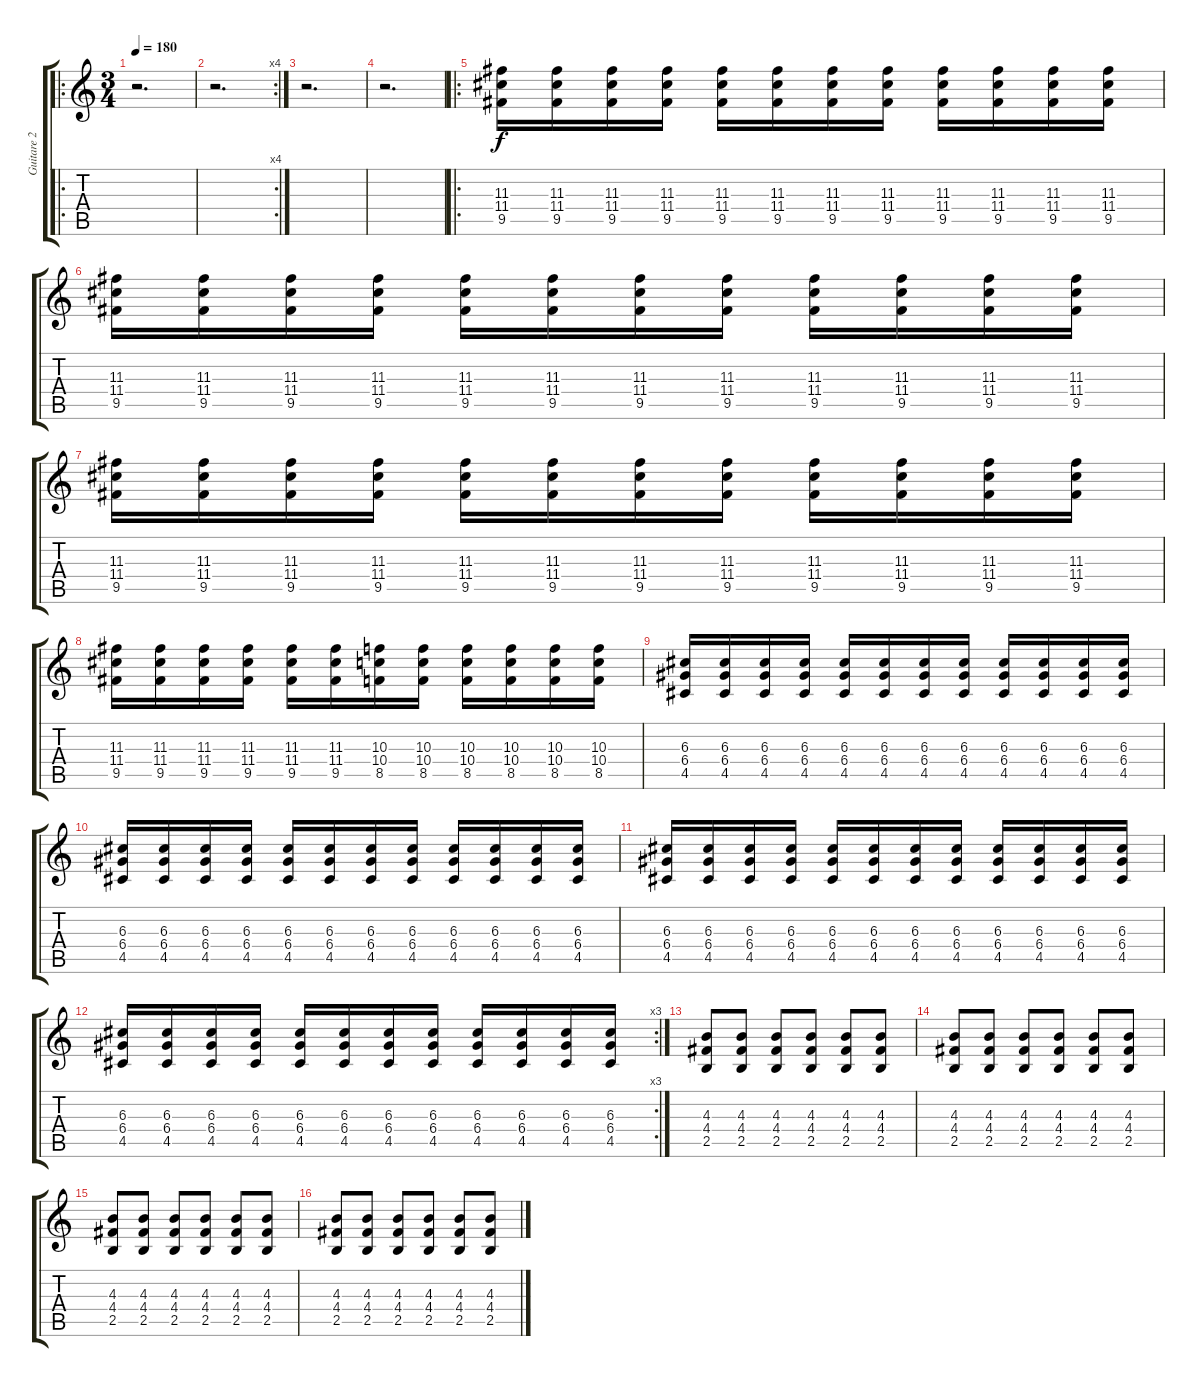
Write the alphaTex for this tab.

\track ("Guitare 2" "Guitare 2") {instrument overdrivenguitar}
\staff {score tabs}
\tuning (E4 B3 G3 D3 A2 E2) {hide}
\ro
\ts (3 4)
\tempo 180
\clef g2
\ks c
r.2{d dy f} |
\rc 4
r.2{d} |
r.2{d} |
r.2{d} |
\ro
(11.3 11.4 9.5).16 (11.3 11.4 9.5).16 (11.3 11.4 9.5).16 (11.3 11.4 9.5).16 (11.3 11.4 9.5).16 (11.3 11.4 9.5).16 (11.3 11.4 9.5).16 (11.3 11.4 9.5).16 (11.3 11.4 9.5).16 (11.3 11.4 9.5).16 (11.3 11.4 9.5).16 (11.3 11.4 9.5).16 |
(11.3 11.4 9.5).16 (11.3 11.4 9.5).16 (11.3 11.4 9.5).16 (11.3 11.4 9.5).16 (11.3 11.4 9.5).16 (11.3 11.4 9.5).16 (11.3 11.4 9.5).16 (11.3 11.4 9.5).16 (11.3 11.4 9.5).16 (11.3 11.4 9.5).16 (11.3 11.4 9.5).16 (11.3 11.4 9.5).16 |
(11.3 11.4 9.5).16 (11.3 11.4 9.5).16 (11.3 11.4 9.5).16 (11.3 11.4 9.5).16 (11.3 11.4 9.5).16 (11.3 11.4 9.5).16 (11.3 11.4 9.5).16 (11.3 11.4 9.5).16 (11.3 11.4 9.5).16 (11.3 11.4 9.5).16 (11.3 11.4 9.5).16 (11.3 11.4 9.5).16 |
(11.3 11.4 9.5).16 (11.3 11.4 9.5).16 (11.3 11.4 9.5).16 (11.3 11.4 9.5).16 (11.3 11.4 9.5).16 (11.3 11.4 9.5).16 (10.3 10.4 8.5).16 (10.3 10.4 8.5).16 (10.3 10.4 8.5).16 (10.3 10.4 8.5).16 (10.3 10.4 8.5).16 (10.3 10.4 8.5).16 |
(6.3 6.4 4.5).16 (6.3 6.4 4.5).16 (6.3 6.4 4.5).16 (6.3 6.4 4.5).16 (6.3 6.4 4.5).16 (6.3 6.4 4.5).16 (6.3 6.4 4.5).16 (6.3 6.4 4.5).16 (6.3 6.4 4.5).16 (6.3 6.4 4.5).16 (6.3 6.4 4.5).16 (6.3 6.4 4.5).16 |
(6.3 6.4 4.5).16 (6.3 6.4 4.5).16 (6.3 6.4 4.5).16 (6.3 6.4 4.5).16 (6.3 6.4 4.5).16 (6.3 6.4 4.5).16 (6.3 6.4 4.5).16 (6.3 6.4 4.5).16 (6.3 6.4 4.5).16 (6.3 6.4 4.5).16 (6.3 6.4 4.5).16 (6.3 6.4 4.5).16 |
(6.3 6.4 4.5).16 (6.3 6.4 4.5).16 (6.3 6.4 4.5).16 (6.3 6.4 4.5).16 (6.3 6.4 4.5).16 (6.3 6.4 4.5).16 (6.3 6.4 4.5).16 (6.3 6.4 4.5).16 (6.3 6.4 4.5).16 (6.3 6.4 4.5).16 (6.3 6.4 4.5).16 (6.3 6.4 4.5).16 |
\rc 3
(6.3 6.4 4.5).16 (6.3 6.4 4.5).16 (6.3 6.4 4.5).16 (6.3 6.4 4.5).16 (6.3 6.4 4.5).16 (6.3 6.4 4.5).16 (6.3 6.4 4.5).16 (6.3 6.4 4.5).16 (6.3 6.4 4.5).16 (6.3 6.4 4.5).16 (6.3 6.4 4.5).16 (6.3 6.4 4.5).16 |
(4.3 4.4 2.5).8 (4.3 4.4 2.5).8 (4.3 4.4 2.5).8 (4.3 4.4 2.5).8 (4.3 4.4 2.5).8 (4.3 4.4 2.5).8 |
(4.3 4.4 2.5).8 (4.3 4.4 2.5).8 (4.3 4.4 2.5).8 (4.3 4.4 2.5).8 (4.3 4.4 2.5).8 (4.3 4.4 2.5).8 |
(4.3 4.4 2.5).8 (4.3 4.4 2.5).8 (4.3 4.4 2.5).8 (4.3 4.4 2.5).8 (4.3 4.4 2.5).8 (4.3 4.4 2.5).8 |
(4.3 4.4 2.5).8 (4.3 4.4 2.5).8 (4.3 4.4 2.5).8 (4.3 4.4 2.5).8 (4.3 4.4 2.5).8 (4.3 4.4 2.5).8
